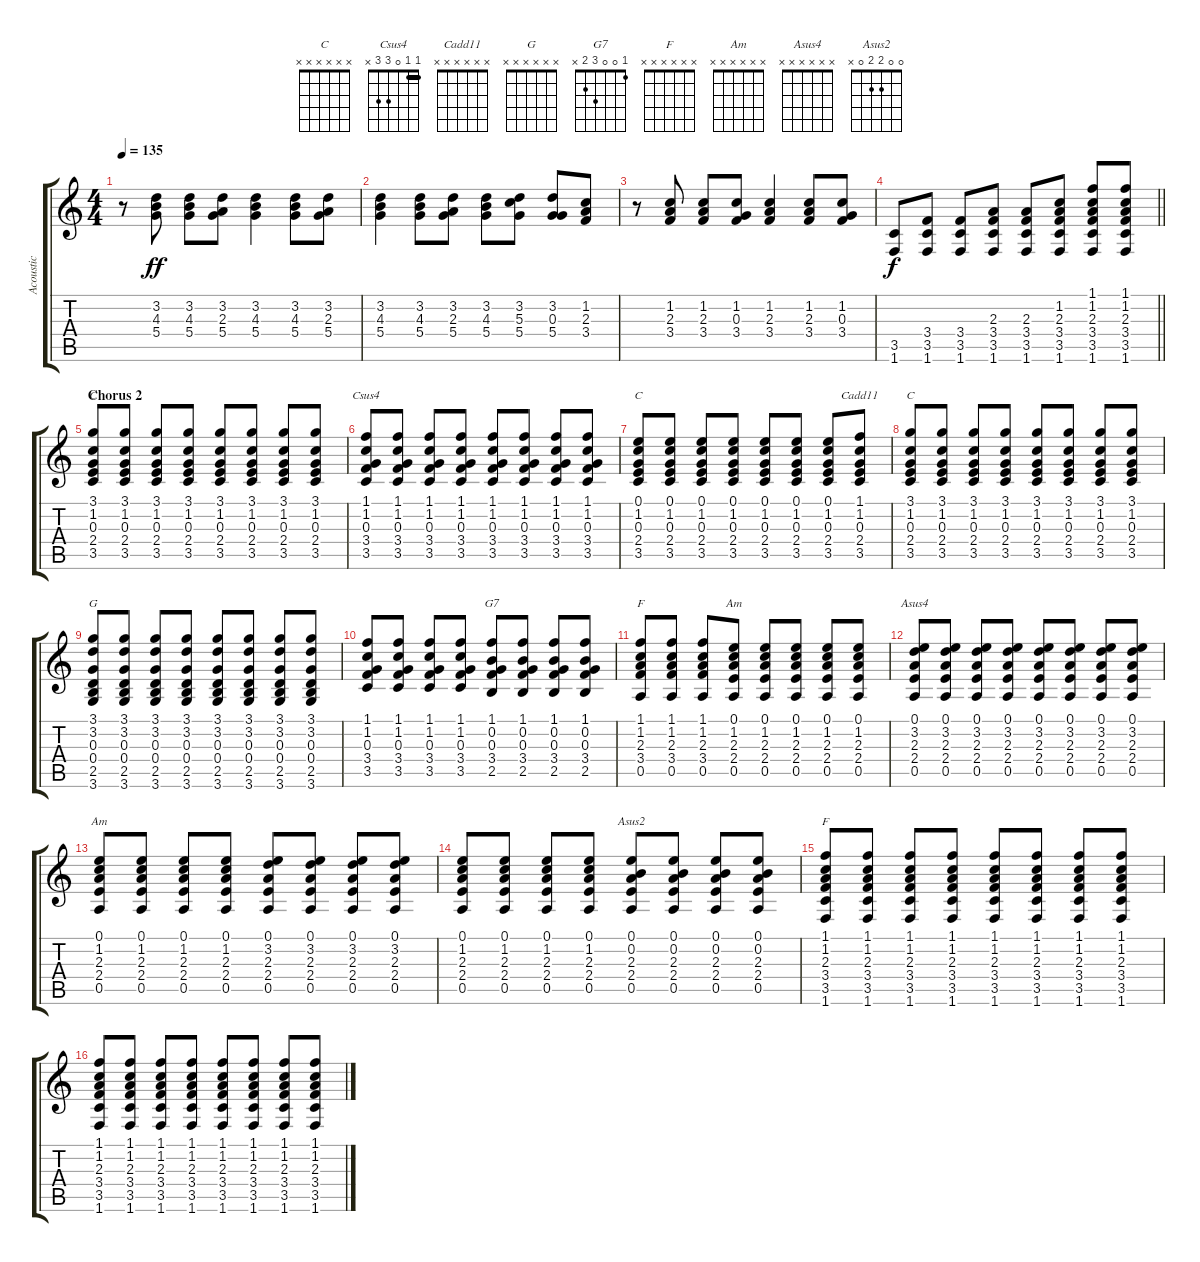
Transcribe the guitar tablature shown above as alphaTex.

\track ("Acoustic" "Acoustic") {mute instrument acousticguitarnylon}
\staff {score tabs}
\tuning (E4 B3 G3 D3 A2 E2) {hide}
\chord ("C" 3 1 0 2 3 x)
\chord ("Csus4" 1 1 0 3 3 x) {barre 1}
\chord ("C" 0 1 0 2 3 x)
\chord ("Cadd11" x x x x x x)
\chord ("C" x x x x x x)
\chord ("G" x x x x x x)
\chord ("G7" 1 0 0 3 2 x)
\chord ("F" 1 1 2 3 0 x) {barre 1}
\chord ("Am" 0 1 2 2 0 x)
\chord ("Asus4" x x x x x x)
\chord ("Am" x x x x x x)
\chord ("Asus2" 0 0 2 2 0 x)
\chord ("F" x x x x x x)
\ts (4 4)
\tempo 135
\clef g2
\ks c
r.8{dy ff} (3.2 4.3 5.4).8 (3.2 4.3 5.4).8 (3.2 2.3 5.4).8 (3.2 4.3 5.4).4 (3.2 4.3 5.4).8 (3.2 2.3 5.4).8 |
(3.2 4.3 5.4).4 (3.2 4.3 5.4).8 (3.2 2.3 5.4).8 (3.2 4.3 5.4).8 (3.2 5.3 5.4).8 (3.2 0.3 5.4).8 (1.2 2.3 3.4).8 |
r.8 (1.2 2.3 3.4).8 (1.2 2.3 3.4).8 (1.2 0.3 3.4).8 (1.2 2.3 3.4).4 (1.2 2.3 3.4).8 (1.2 0.3 3.4).8 |
\barLineRight lightlight
(3.5 1.6).8{dy f} (3.4 3.5 1.6).8 (3.4 3.5 1.6).8 (2.3 3.4 3.5 1.6).8 (2.3 3.4 3.5 1.6).8 (1.2 2.3 3.4 3.5 1.6).8 (1.1 1.2 2.3 3.4 3.5 1.6).8 (1.1 1.2 2.3 3.4 3.5 1.6).8 |
\section ("" "Chorus 2")
(3.1 1.2 0.3 2.4 3.5).8{ch "C"} (3.1 1.2 0.3 2.4 3.5).8 (3.1 1.2 0.3 2.4 3.5).8 (3.1 1.2 0.3 2.4 3.5).8 (3.1 1.2 0.3 2.4 3.5).8 (3.1 1.2 0.3 2.4 3.5).8 (3.1 1.2 0.3 2.4 3.5).8 (3.1 1.2 0.3 2.4 3.5).8 |
(1.1 1.2 0.3 3.4 3.5).8{ch "Csus4"} (1.1 1.2 0.3 3.4 3.5).8 (1.1 1.2 0.3 3.4 3.5).8 (1.1 1.2 0.3 3.4 3.5).8 (1.1 1.2 0.3 3.4 3.5).8 (1.1 1.2 0.3 3.4 3.5).8 (1.1 1.2 0.3 3.4 3.5).8 (1.1 1.2 0.3 3.4 3.5).8 |
(0.1 1.2 0.3 2.4 3.5).8{ch "C"} (0.1 1.2 0.3 2.4 3.5).8 (0.1 1.2 0.3 2.4 3.5).8 (0.1 1.2 0.3 2.4 3.5).8 (0.1 1.2 0.3 2.4 3.5).8 (0.1 1.2 0.3 2.4 3.5).8 (0.1 1.2 0.3 2.4 3.5).8 (1.1 1.2 0.3 2.4 3.5).8{ch "Cadd11"} |
(3.1 1.2 0.3 2.4 3.5).8{ch "C"} (3.1 1.2 0.3 2.4 3.5).8 (3.1 1.2 0.3 2.4 3.5).8 (3.1 1.2 0.3 2.4 3.5).8 (3.1 1.2 0.3 2.4 3.5).8 (3.1 1.2 0.3 2.4 3.5).8 (3.1 1.2 0.3 2.4 3.5).8 (3.1 1.2 0.3 2.4 3.5).8 |
(3.1 3.2 0.3 0.4 2.5 3.6).8{ch "G"} (3.1 3.2 0.3 0.4 2.5 3.6).8 (3.1 3.2 0.3 0.4 2.5 3.6).8 (3.1 3.2 0.3 0.4 2.5 3.6).8 (3.1 3.2 0.3 0.4 2.5 3.6).8 (3.1 3.2 0.3 0.4 2.5 3.6).8 (3.1 3.2 0.3 0.4 2.5 3.6).8 (3.1 3.2 0.3 0.4 2.5 3.6).8 |
(1.1 1.2 0.3 3.4 3.5).8 (1.1 1.2 0.3 3.4 3.5).8 (1.1 1.2 0.3 3.4 3.5).8 (1.1 1.2 0.3 3.4 3.5).8 (1.1 0.2 0.3 3.4 2.5).8{ch "G7"} (1.1 0.2 0.3 3.4 2.5).8 (1.1 0.2 0.3 3.4 2.5).8 (1.1 0.2 0.3 3.4 2.5).8 |
(1.1 1.2 2.3 3.4 0.5).8{ch "F"} (1.1 1.2 2.3 3.4 0.5).8 (1.1 1.2 2.3 3.4 0.5).8 (0.1 1.2 2.3 2.4 0.5).8{ch "Am"} (0.1 1.2 2.3 2.4 0.5).8 (0.1 1.2 2.3 2.4 0.5).8 (0.1 1.2 2.3 2.4 0.5).8 (0.1 1.2 2.3 2.4 0.5).8 |
(0.1 3.2 2.3 2.4 0.5).8{ch "Asus4"} (0.1 3.2 2.3 2.4 0.5).8 (0.1 3.2 2.3 2.4 0.5).8 (0.1 3.2 2.3 2.4 0.5).8 (0.1 3.2 2.3 2.4 0.5).8 (0.1 3.2 2.3 2.4 0.5).8 (0.1 3.2 2.3 2.4 0.5).8 (0.1 3.2 2.3 2.4 0.5).8 |
(0.1 1.2 2.3 2.4 0.5).8{ch "Am"} (0.1 1.2 2.3 2.4 0.5).8 (0.1 1.2 2.3 2.4 0.5).8 (0.1 1.2 2.3 2.4 0.5).8 (0.1 3.2 2.3 2.4 0.5).8 (0.1 3.2 2.3 2.4 0.5).8 (0.1 3.2 2.3 2.4 0.5).8 (0.1 3.2 2.3 2.4 0.5).8 |
(0.1 1.2 2.3 2.4 0.5).8 (0.1 1.2 2.3 2.4 0.5).8 (0.1 1.2 2.3 2.4 0.5).8 (0.1 1.2 2.3 2.4 0.5).8 (0.1 0.2 2.3 2.4 0.5).8{ch "Asus2"} (0.1 0.2 2.3 2.4 0.5).8 (0.1 0.2 2.3 2.4 0.5).8 (0.1 0.2 2.3 2.4 0.5).8 |
(1.1 1.2 2.3 3.4 3.5 1.6).8{ch "F"} (1.1 1.2 2.3 3.4 3.5 1.6).8 (1.1 1.2 2.3 3.4 3.5 1.6).8 (1.1 1.2 2.3 3.4 3.5 1.6).8 (1.1 1.2 2.3 3.4 3.5 1.6).8 (1.1 1.2 2.3 3.4 3.5 1.6).8 (1.1 1.2 2.3 3.4 3.5 1.6).8 (1.1 1.2 2.3 3.4 3.5 1.6).8 |
(1.1 1.2 2.3 3.4 3.5 1.6).8 (1.1 1.2 2.3 3.4 3.5 1.6).8 (1.1 1.2 2.3 3.4 3.5 1.6).8 (1.1 1.2 2.3 3.4 3.5 1.6).8 (1.1 1.2 2.3 3.4 3.5 1.6).8 (1.1 1.2 2.3 3.4 3.5 1.6).8 (1.1 1.2 2.3 3.4 3.5 1.6).8 (1.1 1.2 2.3 3.4 3.5 1.6).8
